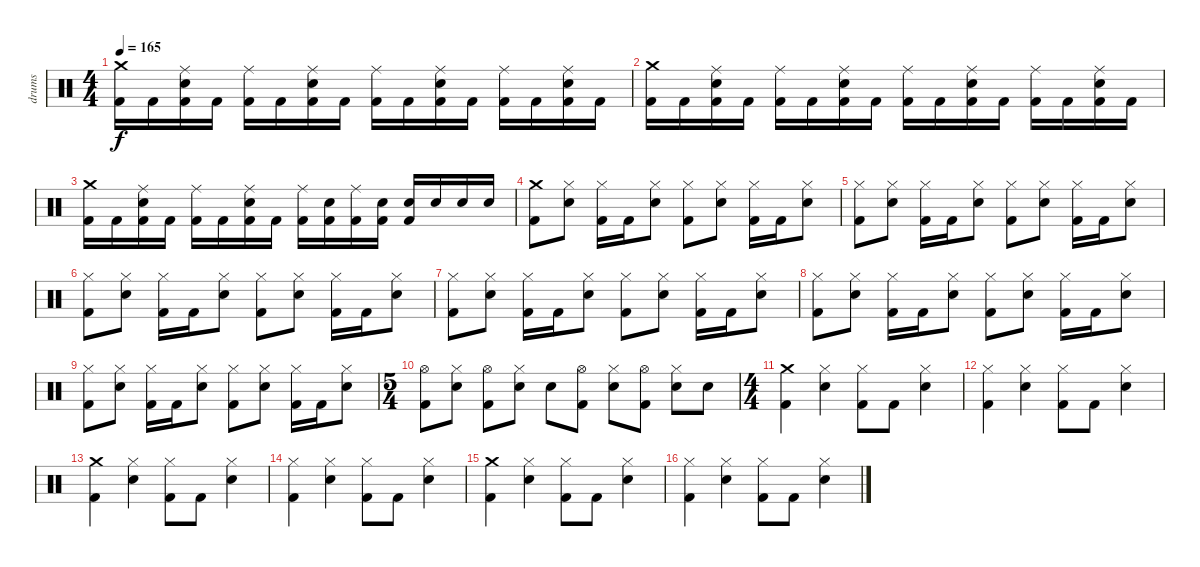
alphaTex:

\track ("drums" "drums") {instrument percussion}
\staff {score}
\articulation defaults
\ts (4 4)
\tempo 165
\clef neutral
\ks c
("Crash medium (hit)" "Kick (hit) 2").16{dy f} "Kick (hit) 2".16 ("Ride (middle)" "Snare (hit) 2" "Kick (hit) 2").16 "Kick (hit) 2".16 ("Ride (middle)" "Kick (hit) 2").16 "Kick (hit) 2".16 ("Ride (middle)" "Snare (hit) 2" "Kick (hit) 2").16 "Kick (hit) 2".16 ("Ride (middle)" "Kick (hit) 2").16 "Kick (hit) 2".16 ("Ride (middle)" "Snare (hit) 2" "Kick (hit) 2").16 "Kick (hit) 2".16 ("Ride (middle)" "Kick (hit) 2").16 "Kick (hit) 2".16 ("Ride (middle)" "Snare (hit) 2" "Kick (hit) 2").16 "Kick (hit) 2".16 |
("Crash medium (hit)" "Kick (hit) 2").16 "Kick (hit) 2".16 ("Ride (middle)" "Snare (hit) 2" "Kick (hit) 2").16 "Kick (hit) 2".16 ("Ride (middle)" "Kick (hit) 2").16 "Kick (hit) 2".16 ("Ride (middle)" "Snare (hit) 2" "Kick (hit) 2").16 "Kick (hit) 2".16 ("Ride (middle)" "Kick (hit) 2").16 "Kick (hit) 2".16 ("Ride (middle)" "Snare (hit) 2" "Kick (hit) 2").16 "Kick (hit) 2".16 ("Ride (middle)" "Kick (hit) 2").16 "Kick (hit) 2".16 ("Ride (middle)" "Snare (hit) 2" "Kick (hit) 2").16 "Kick (hit) 2".16 |
("Crash medium (hit)" "Kick (hit) 2").16 "Kick (hit) 2".16 ("Ride (middle)" "Snare (hit) 2" "Kick (hit) 2").16 "Kick (hit) 2".16 ("Ride (middle)" "Kick (hit) 2").16 "Kick (hit) 2".16 ("Ride (middle)" "Snare (hit) 2" "Kick (hit) 2").16 "Kick (hit) 2".16 ("Ride (middle)" "Kick (hit) 2").16 ("Snare (hit) 2" "Kick (hit) 2").16 ("Ride (middle)" "Kick (hit) 2").16 ("Snare (hit) 2" "Kick (hit) 2").16 ("Snare (hit) 2" "Kick (hit) 2").16 "Snare (hit) 2".16 "Snare (hit) 2".16 "Snare (hit) 2".16 |
("Crash medium (hit)" "Kick (hit) 2").8 ("Hi-Hat (closed)" "Snare (hit) 2").8 ("Hi-Hat (closed)" "Kick (hit) 2").16 "Kick (hit) 2".16 ("Hi-Hat (closed)" "Snare (hit) 2").8 ("Hi-Hat (closed)" "Kick (hit) 2").8 ("Hi-Hat (closed)" "Snare (hit) 2").8 ("Hi-Hat (closed)" "Kick (hit) 2").16 "Kick (hit) 2".16 ("Hi-Hat (closed)" "Snare (hit) 2").8 |
("Hi-Hat (closed)" "Kick (hit) 2").8 ("Hi-Hat (closed)" "Snare (hit) 2").8 ("Hi-Hat (closed)" "Kick (hit) 2").16 "Kick (hit) 2".16 ("Hi-Hat (closed)" "Snare (hit) 2").8 ("Hi-Hat (closed)" "Kick (hit) 2").8 ("Hi-Hat (closed)" "Snare (hit) 2").8 ("Hi-Hat (closed)" "Kick (hit) 2").16 "Kick (hit) 2".16 ("Hi-Hat (closed)" "Snare (hit) 2").8 |
("Hi-Hat (closed)" "Kick (hit) 2").8 ("Hi-Hat (closed)" "Snare (hit) 2").8 ("Hi-Hat (closed)" "Kick (hit) 2").16 "Kick (hit) 2".16 ("Hi-Hat (closed)" "Snare (hit) 2").8 ("Hi-Hat (closed)" "Kick (hit) 2").8 ("Hi-Hat (closed)" "Snare (hit) 2").8 ("Hi-Hat (closed)" "Kick (hit) 2").16 "Kick (hit) 2".16 ("Hi-Hat (closed)" "Snare (hit) 2").8 |
("Hi-Hat (closed)" "Kick (hit) 2").8 ("Hi-Hat (closed)" "Snare (hit) 2").8 ("Hi-Hat (closed)" "Kick (hit) 2").16 "Kick (hit) 2".16 ("Hi-Hat (closed)" "Snare (hit) 2").8 ("Hi-Hat (closed)" "Kick (hit) 2").8 ("Hi-Hat (closed)" "Snare (hit) 2").8 ("Hi-Hat (closed)" "Kick (hit) 2").16 "Kick (hit) 2".16 ("Hi-Hat (closed)" "Snare (hit) 2").8 |
("Hi-Hat (closed)" "Kick (hit) 2").8 ("Hi-Hat (closed)" "Snare (hit) 2").8 ("Hi-Hat (closed)" "Kick (hit) 2").16 "Kick (hit) 2".16 ("Hi-Hat (closed)" "Snare (hit) 2").8 ("Hi-Hat (closed)" "Kick (hit) 2").8 ("Hi-Hat (closed)" "Snare (hit) 2").8 ("Hi-Hat (closed)" "Kick (hit) 2").16 "Kick (hit) 2".16 ("Hi-Hat (closed)" "Snare (hit) 2").8 |
("Hi-Hat (closed)" "Kick (hit) 2").8 ("Hi-Hat (closed)" "Snare (hit) 2").8 ("Hi-Hat (closed)" "Kick (hit) 2").16 "Kick (hit) 2".16 ("Hi-Hat (closed)" "Snare (hit) 2").8 ("Hi-Hat (closed)" "Kick (hit) 2").8 ("Hi-Hat (closed)" "Snare (hit) 2").8 ("Hi-Hat (closed)" "Kick (hit) 2").16 "Kick (hit) 2".16 ("Hi-Hat (closed)" "Snare (hit) 2").8 |
\ts (5 4)
("Hi-Hat (open)" "Kick (hit) 2").8 ("Hi-Hat (closed)" "Snare (hit) 2").8 ("Hi-Hat (open)" "Kick (hit) 2").8 ("Hi-Hat (closed)" "Snare (hit) 2").8 "Snare (hit) 2".8 ("Hi-Hat (open)" "Kick (hit) 2").8 ("Hi-Hat (closed)" "Snare (hit) 2").8 ("Hi-Hat (open)" "Kick (hit) 2").8 ("Hi-Hat (closed)" "Snare (hit) 2").8 "Snare (hit) 2".8 |
\ts (4 4)
("Crash medium (hit)" "Kick (hit) 2").4 ("Hi-Hat (closed)" "Snare (hit) 2").4 ("Hi-Hat (closed)" "Kick (hit) 2").8 "Kick (hit) 2".8 ("Hi-Hat (closed)" "Snare (hit) 2").4 |
("Hi-Hat (closed)" "Kick (hit) 2").4 ("Hi-Hat (closed)" "Snare (hit) 2").4 ("Hi-Hat (closed)" "Kick (hit) 2").8 "Kick (hit) 2".8 ("Hi-Hat (closed)" "Snare (hit) 2").4 |
("Crash medium (hit)" "Kick (hit) 2").4 ("Hi-Hat (closed)" "Snare (hit) 2").4 ("Hi-Hat (closed)" "Kick (hit) 2").8 "Kick (hit) 2".8 ("Hi-Hat (closed)" "Snare (hit) 2").4 |
("Hi-Hat (closed)" "Kick (hit) 2").4 ("Hi-Hat (closed)" "Snare (hit) 2").4 ("Hi-Hat (closed)" "Kick (hit) 2").8 "Kick (hit) 2".8 ("Hi-Hat (closed)" "Snare (hit) 2").4 |
("Crash medium (hit)" "Kick (hit) 2").4 ("Hi-Hat (closed)" "Snare (hit) 2").4 ("Hi-Hat (closed)" "Kick (hit) 2").8 "Kick (hit) 2".8 ("Hi-Hat (closed)" "Snare (hit) 2").4 |
("Hi-Hat (closed)" "Kick (hit) 2").4 ("Hi-Hat (closed)" "Snare (hit) 2").4 ("Hi-Hat (closed)" "Kick (hit) 2").8 "Kick (hit) 2".8 ("Hi-Hat (closed)" "Snare (hit) 2").4
